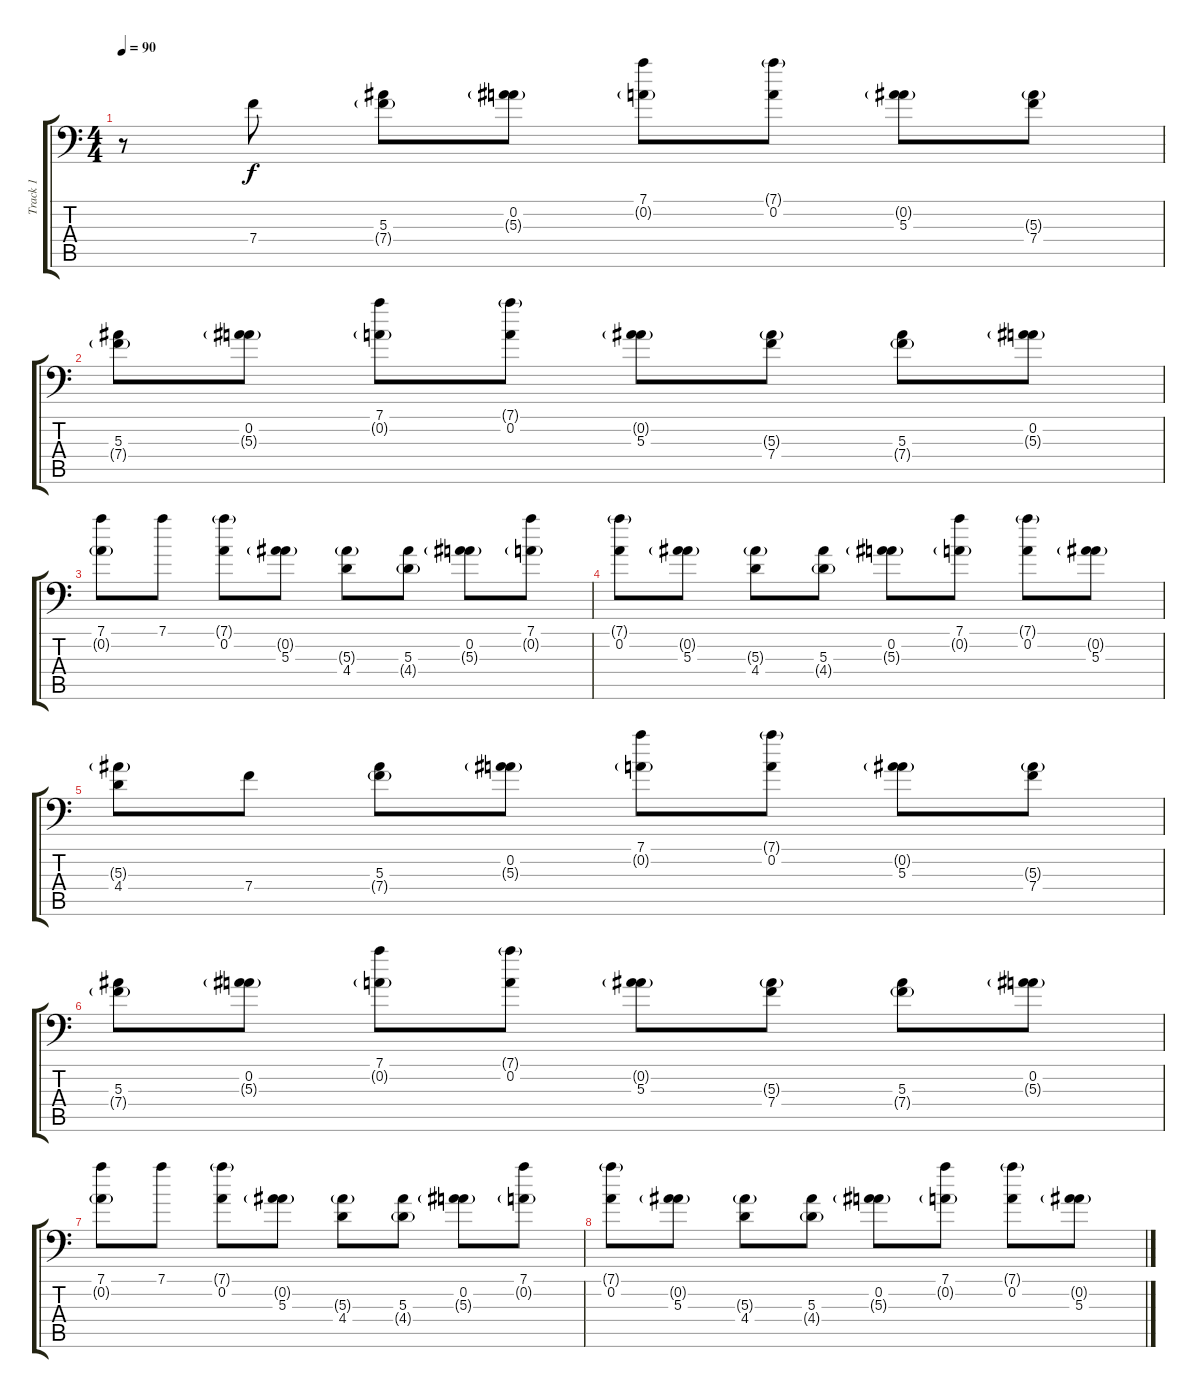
\track ("Track 1" "Track 1") {instrument electricguitarjazz}
\staff {score tabs}
\tuning (D4 A3 F3 Bb2 F2 Bb1) {hide}
\ts (4 4)
\tempo 90
\clef f4
\ks c
r.8{dy f} 7.4.8 (5.3 7.4{g}).8 (0.2 5.3{g}).8 (7.1 0.2{g}).8 (7.1{g} 0.2).8 (0.2{g} 5.3).8 (5.3{g} 7.4).8 |
(5.3 7.4{g}).8 (0.2 5.3{g}).8 (7.1 0.2{g}).8 (7.1{g} 0.2).8 (0.2{g} 5.3).8 (5.3{g} 7.4).8 (5.3 7.4{g}).8 (0.2 5.3{g}).8 |
(7.1 0.2{g}).8 7.1.8 (7.1{g} 0.2).8 (0.2{g} 5.3).8 (5.3{g} 4.4).8 (5.3 4.4{g}).8 (0.2 5.3{g}).8 (7.1 0.2{g}).8 |
(7.1{g} 0.2).8 (0.2{g} 5.3).8 (5.3{g} 4.4).8 (5.3 4.4{g}).8 (0.2 5.3{g}).8 (7.1 0.2{g}).8 (7.1{g} 0.2).8 (0.2{g} 5.3).8 |
(5.3{g} 4.4).8 7.4.8 (5.3 7.4{g}).8 (0.2 5.3{g}).8 (7.1 0.2{g}).8 (7.1{g} 0.2).8 (0.2{g} 5.3).8 (5.3{g} 7.4).8 |
(5.3 7.4{g}).8 (0.2 5.3{g}).8 (7.1 0.2{g}).8 (7.1{g} 0.2).8 (0.2{g} 5.3).8 (5.3{g} 7.4).8 (5.3 7.4{g}).8 (0.2 5.3{g}).8 |
(7.1 0.2{g}).8 7.1.8 (7.1{g} 0.2).8 (0.2{g} 5.3).8 (5.3{g} 4.4).8 (5.3 4.4{g}).8 (0.2 5.3{g}).8 (7.1 0.2{g}).8 |
(7.1{g} 0.2).8 (0.2{g} 5.3).8 (5.3{g} 4.4).8 (5.3 4.4{g}).8 (0.2 5.3{g}).8 (7.1 0.2{g}).8 (7.1{g} 0.2).8 (0.2{g} 5.3).8
